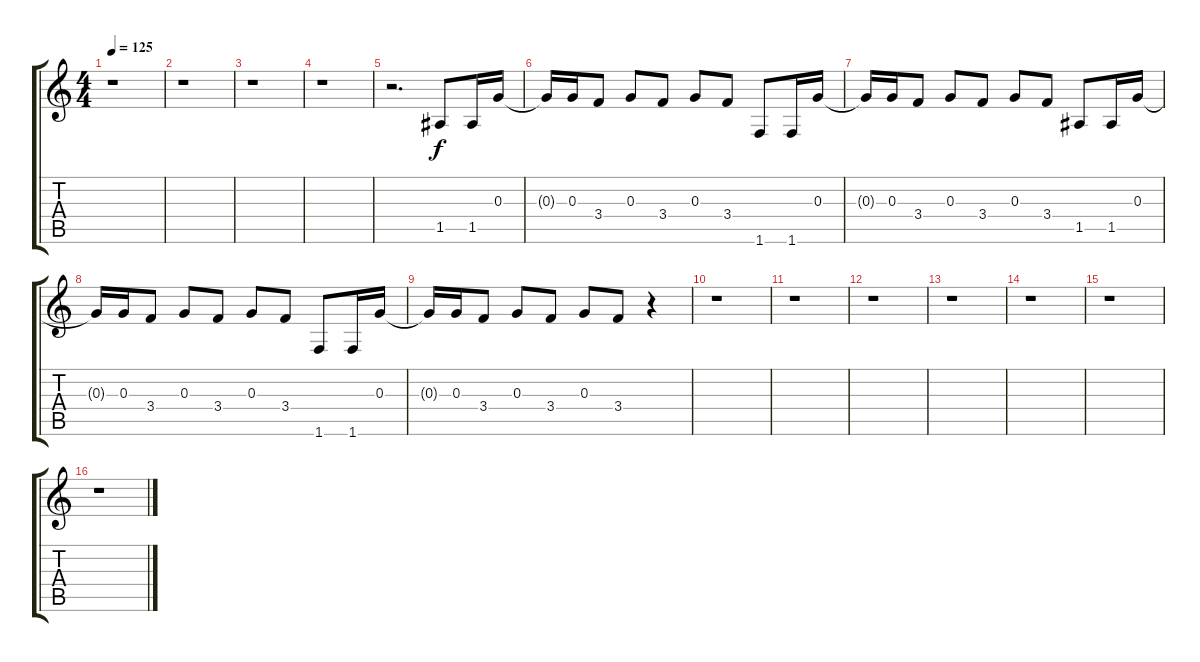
\track "" {instrument electricguitarclean}
\staff {score tabs}
\tuning (E4 B3 G3 D3 A2 E2) {hide}
\ts (4 4)
\tempo 125
\clef g2
\ks c
r.1{dy f} |
r.1 |
r.1 |
r.1 |
r.2{d} 1.5.8{volume 10} 1.5.16 0.3.16 |
0.3{t}.16 0.3.16 3.4.8 0.3.8 3.4.8 0.3.8 3.4.8 1.6.8 1.6.16 0.3.16 |
0.3{t}.16 0.3.16 3.4.8 0.3.8 3.4.8 0.3.8 3.4.8 1.5.8 1.5.16 0.3.16 |
0.3{t}.16 0.3.16 3.4.8 0.3.8 3.4.8 0.3.8 3.4.8 1.6.8 1.6.16 0.3.16 |
0.3{t}.16 0.3.16 3.4.8 0.3.8 3.4.8 0.3.8 3.4.8 r.4 |
r.1 |
r.1 |
r.1 |
r.1 |
r.1 |
r.1 |
r.1
